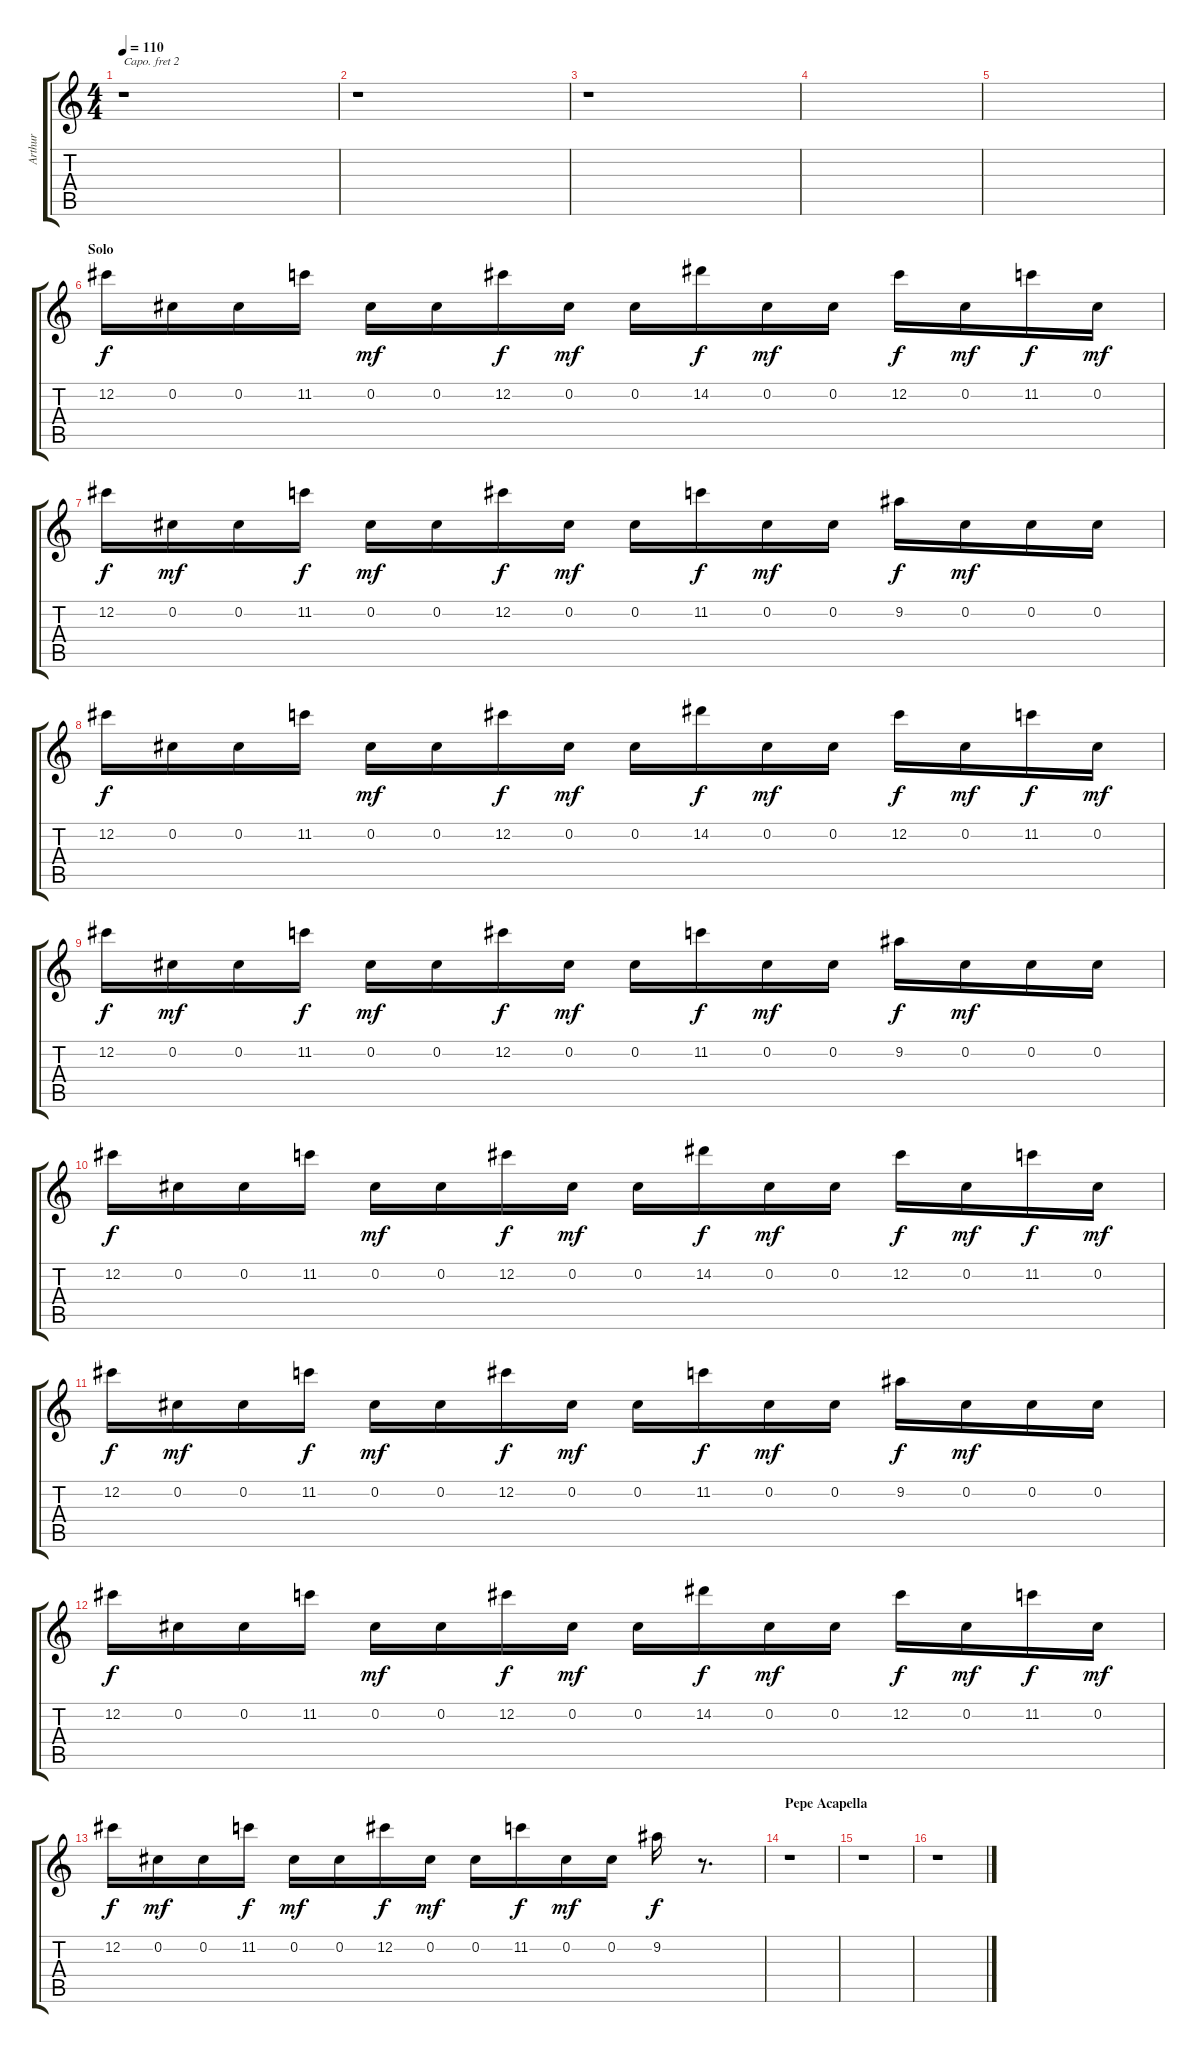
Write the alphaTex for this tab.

\track ("Arthur" "Arthur") {instrument distortionguitar}
\staff {score tabs}
\capo 2
\tuning (E4 B3 G3 D3 A2 E2) {hide}
\ts (4 4)
\tempo 110
\clef g2
\ks c
r.1{dy f} |
r.1 |
r.1 |
|
|
\section ("" "Solo ")
12.2.16 0.2.16 0.2.16 11.2.16 0.2.16{dy mf} 0.2.16 12.2.16{dy f} 0.2.16{dy mf} 0.2.16 14.2.16{dy f} 0.2.16{dy mf} 0.2.16 12.2.16{dy f} 0.2.16{dy mf} 11.2.16{dy f} 0.2.16{dy mf} |
12.2.16{dy f} 0.2.16{dy mf} 0.2.16 11.2.16{dy f} 0.2.16{dy mf} 0.2.16 12.2.16{dy f} 0.2.16{dy mf} 0.2.16 11.2.16{dy f} 0.2.16{dy mf} 0.2.16 9.2.16{dy f} 0.2.16{dy mf} 0.2.16 0.2.16 |
12.2.16{dy f} 0.2.16 0.2.16 11.2.16 0.2.16{dy mf} 0.2.16 12.2.16{dy f} 0.2.16{dy mf} 0.2.16 14.2.16{dy f} 0.2.16{dy mf} 0.2.16 12.2.16{dy f} 0.2.16{dy mf} 11.2.16{dy f} 0.2.16{dy mf} |
12.2.16{dy f} 0.2.16{dy mf} 0.2.16 11.2.16{dy f} 0.2.16{dy mf} 0.2.16 12.2.16{dy f} 0.2.16{dy mf} 0.2.16 11.2.16{dy f} 0.2.16{dy mf} 0.2.16 9.2.16{dy f} 0.2.16{dy mf} 0.2.16 0.2.16 |
12.2.16{dy f} 0.2.16 0.2.16 11.2.16 0.2.16{dy mf} 0.2.16 12.2.16{dy f} 0.2.16{dy mf} 0.2.16 14.2.16{dy f} 0.2.16{dy mf} 0.2.16 12.2.16{dy f} 0.2.16{dy mf} 11.2.16{dy f} 0.2.16{dy mf} |
12.2.16{dy f} 0.2.16{dy mf} 0.2.16 11.2.16{dy f} 0.2.16{dy mf} 0.2.16 12.2.16{dy f} 0.2.16{dy mf} 0.2.16 11.2.16{dy f} 0.2.16{dy mf} 0.2.16 9.2.16{dy f} 0.2.16{dy mf} 0.2.16 0.2.16 |
12.2.16{dy f} 0.2.16 0.2.16 11.2.16 0.2.16{dy mf} 0.2.16 12.2.16{dy f} 0.2.16{dy mf} 0.2.16 14.2.16{dy f} 0.2.16{dy mf} 0.2.16 12.2.16{dy f} 0.2.16{dy mf} 11.2.16{dy f} 0.2.16{dy mf} |
12.2.16{dy f} 0.2.16{dy mf} 0.2.16 11.2.16{dy f} 0.2.16{dy mf} 0.2.16 12.2.16{dy f} 0.2.16{dy mf} 0.2.16 11.2.16{dy f} 0.2.16{dy mf} 0.2.16 9.2.16{dy f} r.8{d} |
\section ("" "Pepe Acapella")
r.1 |
r.1 |
r.1
